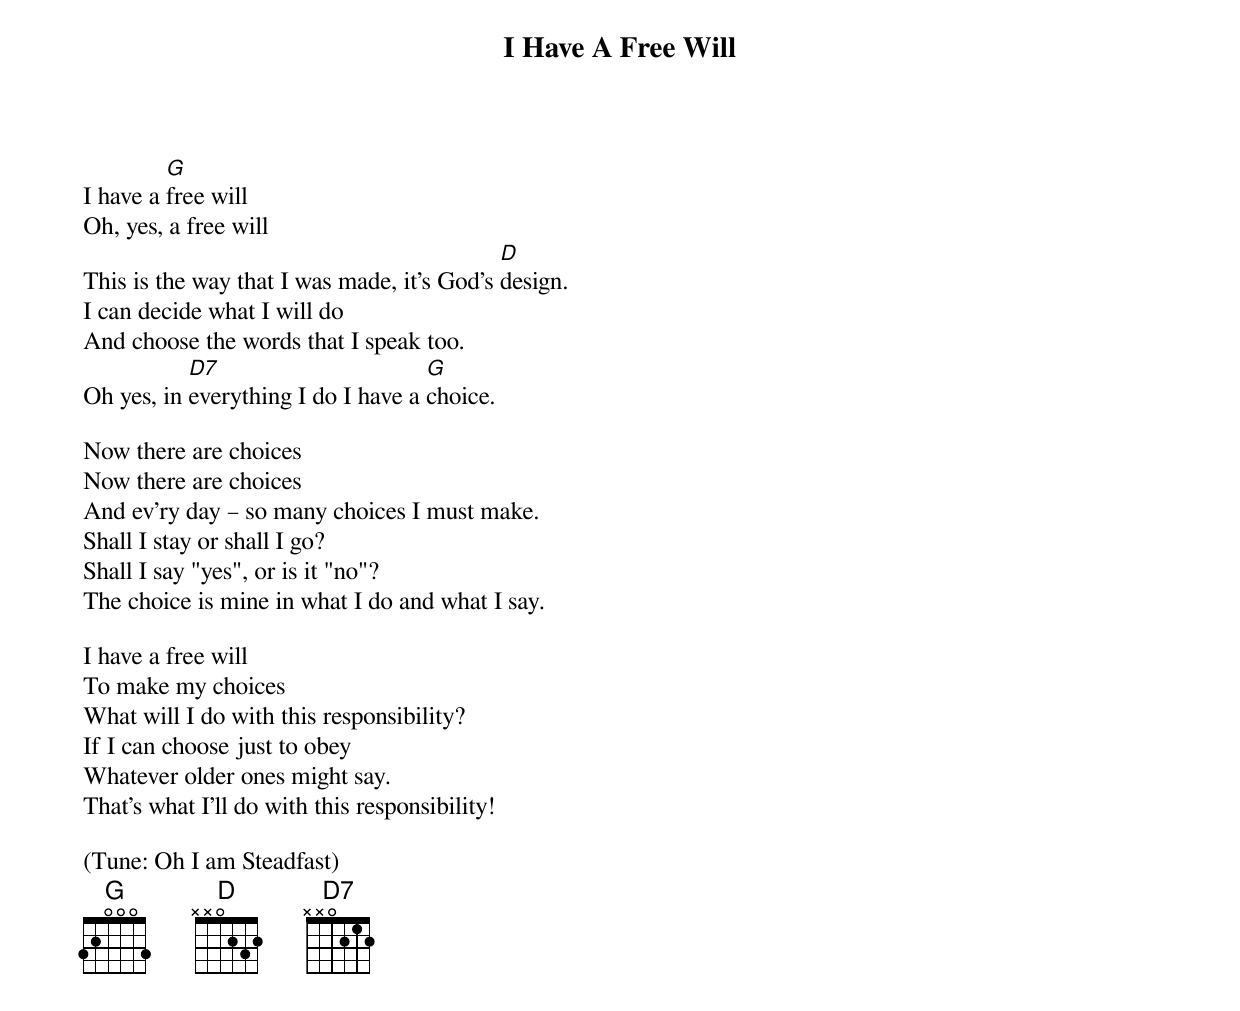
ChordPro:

{title: I Have A Free Will}


I have a [G]free will
Oh, yes, a free will
This is the way that I was made, it's God's [D]design.
I can decide what I will do
And choose the words that I speak too.
Oh yes, in [D7]everything I do I have a [G]choice.

Now there are choices
Now there are choices
And ev'ry day – so many choices I must make.
Shall I stay or shall I go?
Shall I say "yes", or is it "no"?
The choice is mine in what I do and what I say.

I have a free will
To make my choices
What will I do with this responsibility?
If I can choose just to obey
Whatever older ones might say.
That's what I'll do with this responsibility!

(Tune: Oh I am Steadfast)
